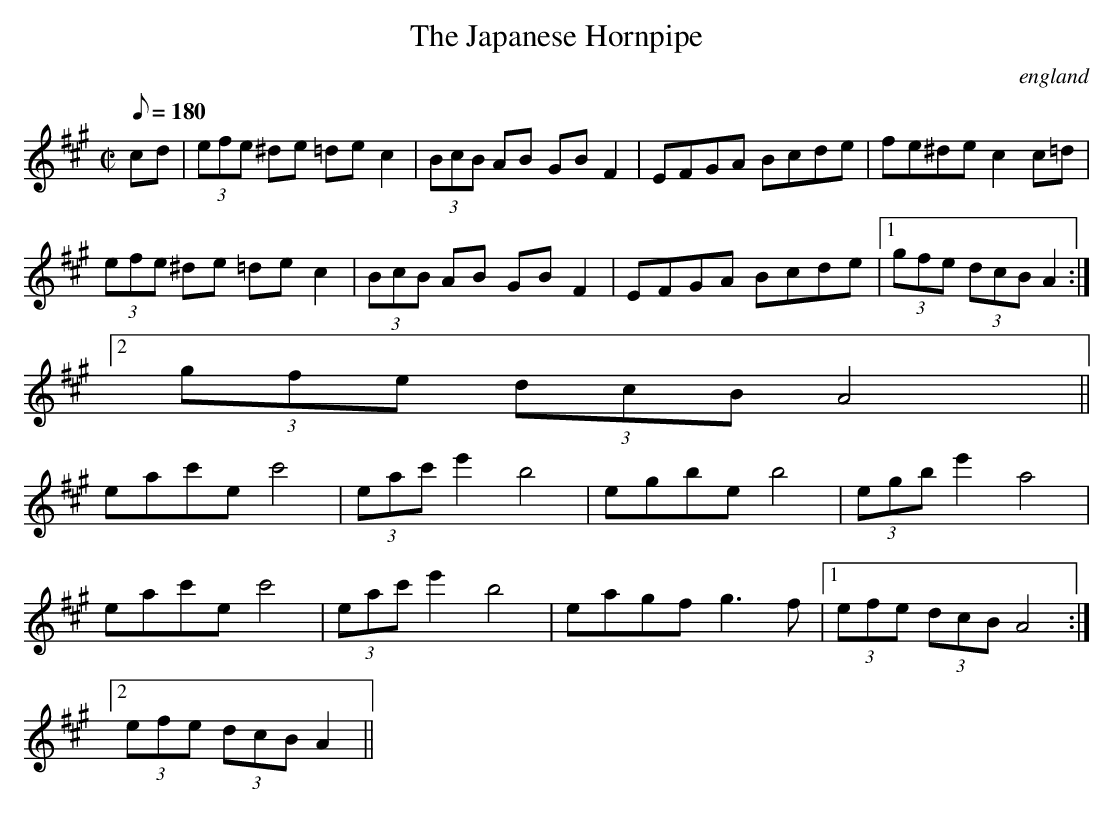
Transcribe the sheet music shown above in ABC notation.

X:1
T:The Japanese Hornpipe
O:england
M:C|
L:1/8
Q:180
K:A
cd | (3efe ^de =de c2  | (3BcB AB GB F2  | EFGA Bcde | fe^de c2  c=d |
(3efe ^de =de c2  | (3BcB AB GB F2  | EFGA Bcde |1 (3gfe (3dcB A2  :|2
(3gfe (3dcB A4 ||
eac'e c'4    | (3eac' e'2  b4   | egbe b4    | (3egb e'2  a4    |
eac'e c'4    | (3eac' e'2  b4   | eagf  g3   f |1 (3efe (3dcB  A4 :|2
(3efe (3dcB A2 ||
